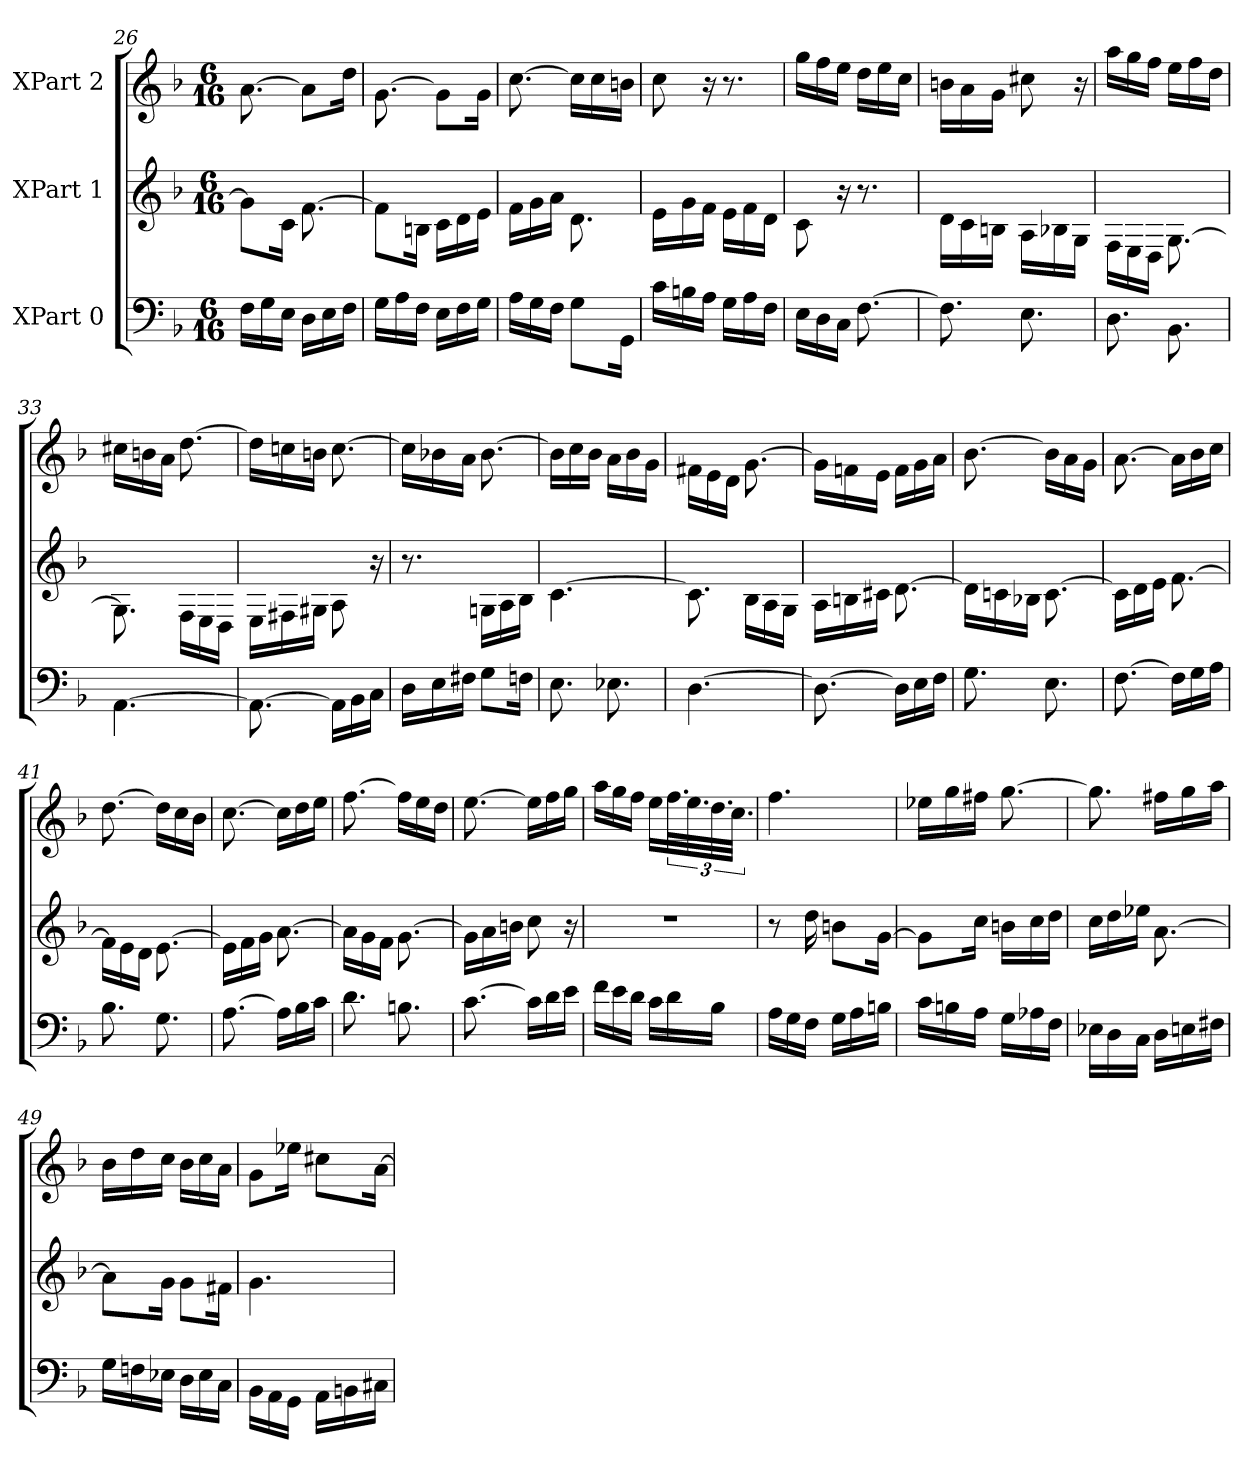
**kern	**kern	**kern
*part3	*part2	*part1
*staff3	*staff2	*staff1
*I"XPart 0	*I"XPart 1	*I"XPart 2
*clefF4	*clefG2	*clefG2
*k[b-]	*k[b-]	*k[b-]
*M6/16	*M6/16	*M6/16
=26	=26	=26
16F\L	8g\L]	[8.a\
16G\	.	.
16E\J	16c\J	.
16D\L	[8.f\	8a\L]
16E\	.	.
16F\J	.	16dd\J
=27	=27	=27
16G\L	8f\L]	[8.g\
16A\	.	.
16F\J	16Bn\J	.
16E\L	16c\L	8g\L]
16F\	16d\	.
16G\J	16e\J	16g\J
=28	=28	=28
16A\L	16f\L	[8.cc\
16G\	16g\	.
16F\J	16a\J	.
8G\L	8.d\	16cc\L]
.	.	16cc\
16GG\J	.	16bn\J
=29	=29	=29
16c\L	16e\L	8cc\
16Bn\	16g\	.
16A\J	16f\J	16r
16G\L	16e\L	8.r
16A\	16f\	.
16F\J	16d\J	.
=30	=30	=30
16E\L	8c\	16gg\L
16D\	.	16ff\
16C\J	16r	16ee\J
[8.F\	8.r	16dd\L
.	.	16ee\
.	.	16cc\J
=31	=31	=31
8.F\]	16d\L	16bn\L
.	16c\	16a\
.	16Bn\J	16g\J
8.E\	16A\L	8cc#X\
.	16B-X\	.
.	16G\J	16r
=32	=32	=32
8.D\	16F\L	16aa\L
.	16E\	16gg\
.	16D\J	16ff\J
8.BB-\	[8.G\	16ee\L
.	.	16ff\
.	.	16dd\J
=33	=33	=33
[4.AA\	8.G\]	16cc#X\L
.	.	16bn\
.	.	16a\J
.	16F\L	[8.dd\
.	16E\	.
.	16D\J	.
=34	=34	=34
8.AA\_	16E\L	16dd\L]
.	16F#X\	16ccn\
.	16G#X\J	16bn\J
16AA\L]	8A\	[8.cc\
16BB-\	.	.
16C\J	16r	.
=35	=35	=35
16D\L	8.r	16cc\L]
16E\	.	16b-X\
16F#X\J	.	16a\J
8G\L	16Gn\L	[8.b-\
.	16A\	.
16Fn\J	16B-\J	.
=36	=36	=36
8.E\	[4.c\	16b-\L]
.	.	16cc\
.	.	16b-\J
8.E-X\	.	16a\L
.	.	16b-\
.	.	16g\J
=37	=37	=37
[4.D\	8.c\]	16f#X\L
.	.	16e\
.	.	16d\J
.	16B-\L	[8.g\
.	16A\	.
.	16G\J	.
=38	=38	=38
8.D\_	16A\L	16g\L]
.	16Bn\	16fn\
.	16c#X\J	16e\J
16D\L]	[8.d\	16f\L
16E\	.	16g\
16F\J	.	16a\J
=39	=39	=39
8.G\	16d\L]	[8.b-\
.	16cn\	.
.	16B-X\J	.
8.E\	[8.c\	16b-\L]
.	.	16a\
.	.	16g\J
=40	=40	=40
[8.F\	16c\L]	[8.a\
.	16d\	.
.	16e\J	.
16F\L]	[8.f\	16a\L]
16G\	.	16b-\
16A\J	.	16cc\J
=41	=41	=41
8.B-\	16f\L]	[8.dd\
.	16e\	.
.	16d\J	.
8.G\	[8.e\	16dd\L]
.	.	16cc\
.	.	16b-\J
=42	=42	=42
[8.A\	16e\L]	[8.cc\
.	16f\	.
.	16g\J	.
16A\L]	[8.a\	16cc\L]
16B-\	.	16dd\
16c\J	.	16ee\J
=43	=43	=43
8.d\	16a\L]	[8.ff\
.	16g\	.
.	16f\J	.
8.Bn\	[8.g\	16ff\L]
.	.	16ee\
.	.	16dd\J
=44	=44	=44
[8.c\	16g\L]	[8.ee\
.	16a\	.
.	16bn\J	.
16c\L]	8cc\	16ee\L]
16d\	.	16ff\
16e\J	16r	16gg\J
=45	=45	=45
16f\L	4.r	16aa\L
16e\	.	16gg\
16d\J	.	16ff\J
16c\L	.	16ee\L
16d\	.	48.ff\
.	.	48.ee\
16B-\J	.	48.dd\
.	.	48.cc\J
=46	=46	=46
16A\L	8r	4.ff\
16G\	.	.
16F\J	16dd\	.
16G\L	8bn\L	.
16A\	.	.
16Bn\J	[16g\J	.
=47	=47	=47
16c\L	8g\L]	16ee-X\L
16Bn\	.	16gg\
16A\J	16cc\J	16ff#X\J
16G\L	16bn\L	[8.gg\
16A-X\	16cc\	.
16F\J	16dd\J	.
=48	=48	=48
16E-X\L	16cc\L	8.gg\]
16D\	16dd\	.
16C\J	16ee-X\J	.
16D\L	[8.a\	16ff#X\L
16En\	.	16gg\
16F#X\J	.	16aa\J
=49	=49	=49
16G\L	8a\L]	16b-\L
16Fn\	.	16dd\
16E-X\J	16g\J	16cc\J
16D\L	8g\L	16b-\L
16E-\	.	16cc\
16C\J	16f#X\J	16a\J
=50	=50	=50
16BB-\L	4.g\	8g\L
16AA\	.	.
16GG\J	.	16ee-X\J
16AA\L	.	8cc#X\L
16BBn\	.	.
16C#X\J	.	[16a\J
=	=	=
*-	*-	*-
